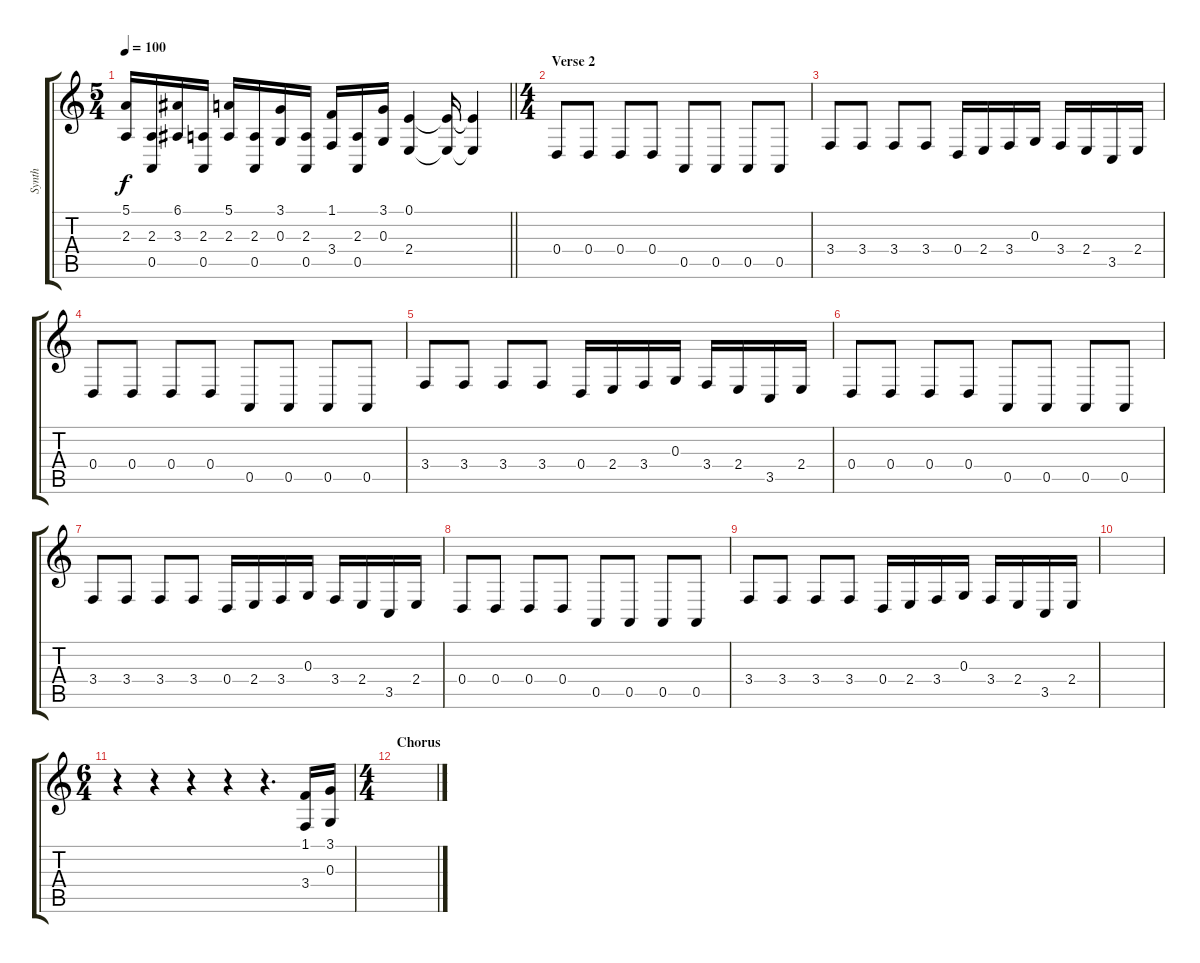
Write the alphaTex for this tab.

\track ("Synth" "Synth") {instrument lead5charang}
\staff {score tabs}
\tuning (E4 B3 G3 D3 A2 E2) {hide}
\ts (5 4)
\tempo 100
\clef g2
\barLineRight lightlight
\ks c
(5.1 2.3).16{dy f} (2.3 0.5).16 (6.1 3.3).16 (2.3 0.5).16 (5.1 2.3).16 (2.3 0.5).16 (3.1 0.3).16 (2.3 0.5).16 (1.1 3.4).16 (2.3 0.5).16 (3.1 0.3).16 (0.1 2.4).4 (0.1{t} 2.4{t}).16 (0.1{t} 2.4{t}).4 |
\ts (4 4)
\section ("" "Verse 2")
0.4.8 0.4.8 0.4.8 0.4.8 0.5.8 0.5.8 0.5.8 0.5.8 |
3.4.8 3.4.8 3.4.8 3.4.8 0.4.16 2.4.16 3.4.16 0.3.16 3.4.16 2.4.16 3.5.16 2.4.16 |
0.4.8 0.4.8 0.4.8 0.4.8 0.5.8 0.5.8 0.5.8 0.5.8 |
3.4.8 3.4.8 3.4.8 3.4.8 0.4.16 2.4.16 3.4.16 0.3.16 3.4.16 2.4.16 3.5.16 2.4.16 |
0.4.8 0.4.8 0.4.8 0.4.8 0.5.8 0.5.8 0.5.8 0.5.8 |
3.4.8 3.4.8 3.4.8 3.4.8 0.4.16 2.4.16 3.4.16 0.3.16 3.4.16 2.4.16 3.5.16 2.4.16 |
0.4.8 0.4.8 0.4.8 0.4.8 0.5.8 0.5.8 0.5.8 0.5.8 |
3.4.8 3.4.8 3.4.8 3.4.8 0.4.16 2.4.16 3.4.16 0.3.16 3.4.16 2.4.16 3.5.16 2.4.16 |
|
\ts (6 4)
r.4 r.4 r.4 r.4 r.4{d} (1.1 3.4).16 (3.1 0.3).16 |
\ts (4 4)
\section ("" "Chorus")
